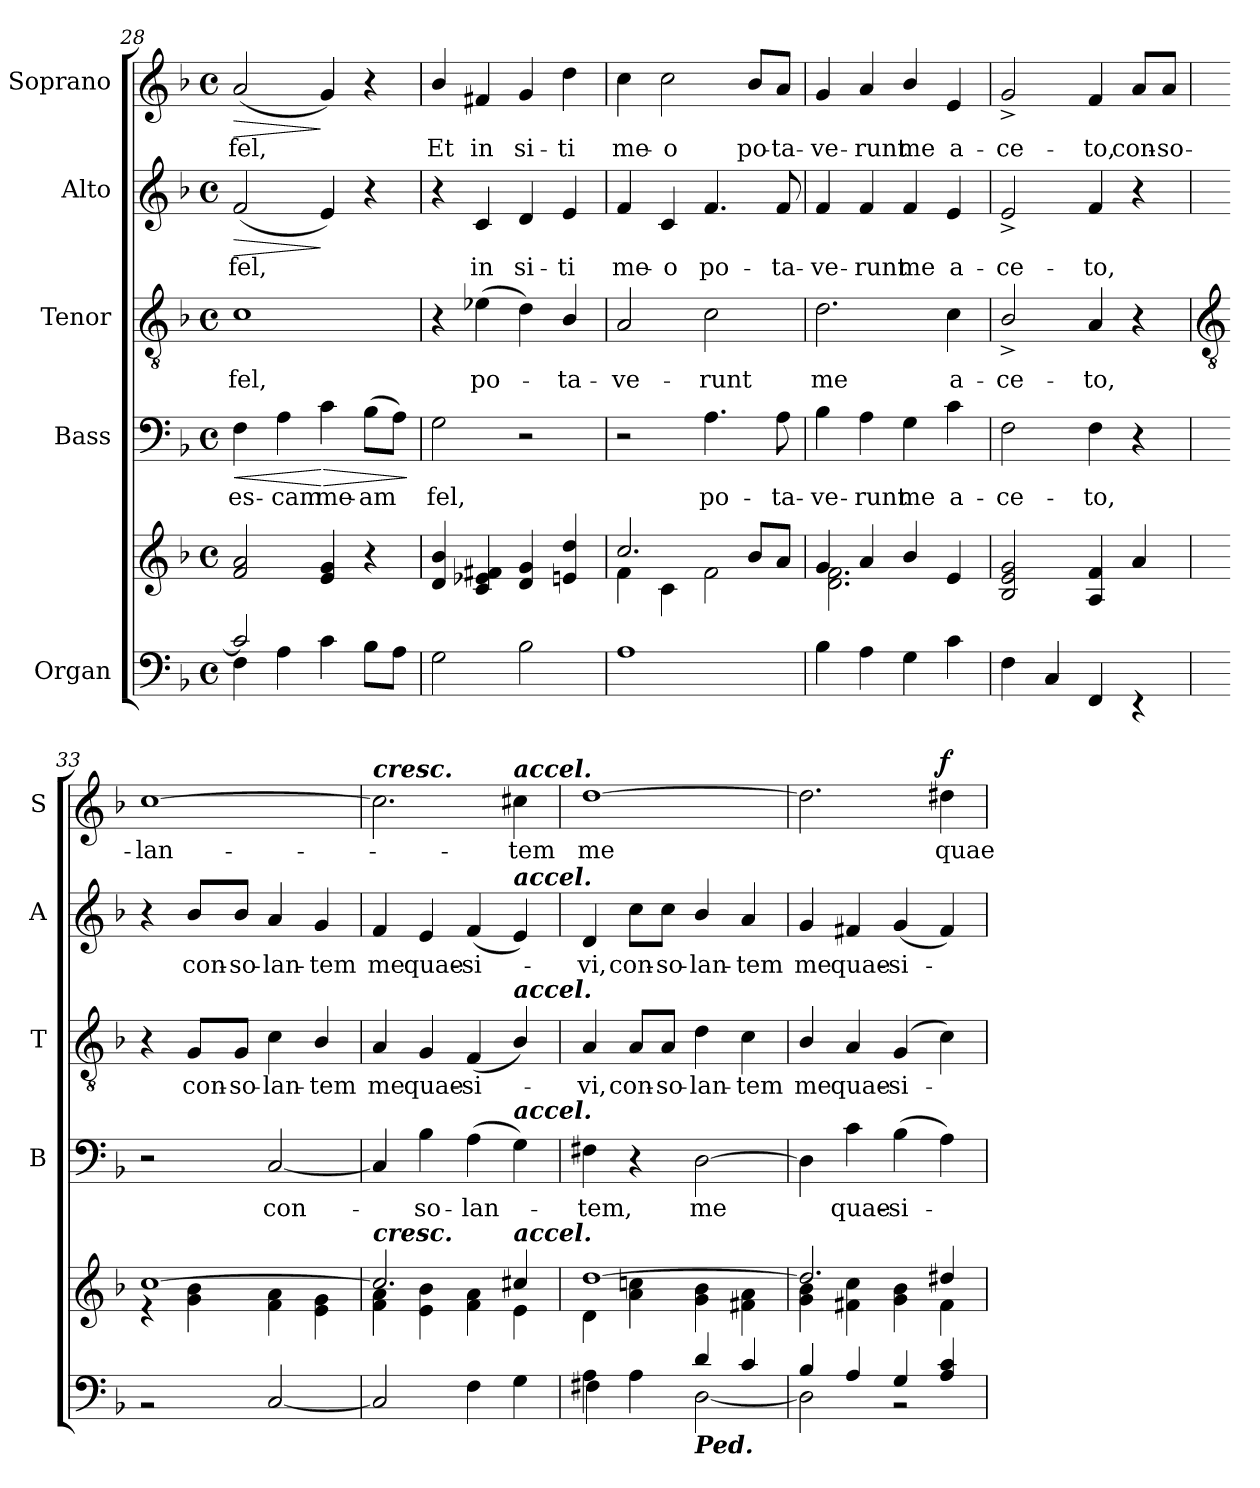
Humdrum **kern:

**kern	**kern	**kern	**text	**dynam	**kern	**text	**kern	**text	**dynam	**kern	**text	**dynam
*part5	*part5	*part4	*part4	*part4	*part3	*part3	*part2	*part2	*part2	*part1	*part1	*part1
*staff6	*staff5	*staff4	*staff4	*staff4	*staff3	*staff3	*staff2	*staff2	*staff2	*staff1	*staff1	*staff1
*I"Organ	*	*I"Bass	*	*	*I"Tenor	*	*I"Alto	*	*	*I"Soprano	*	*
*	*	*I'B	*	*	*I'T	*	*I'A	*	*	*I'S	*	*
*clefF4	*clefG2	*clefF4	*	*	*clefGv2	*	*clefG2	*	*	*clefG2	*	*
*k[b-]	*k[b-]	*k[b-]	*	*	*k[b-]	*	*k[b-]	*	*	*k[b-]	*	*
*F:	*F:	*F:	*	*	*F:	*	*F:	*	*	*F:	*	*
*M4/4	*M4/4	*M4/4	*	*	*M4/4	*	*M4/4	*	*	*M4/4	*	*
*met(c)	*met(c)	*met(c)	*	*	*met(c)	*	*met(c)	*	*	*met(c)	*	*
=28	=28	=28	=28	=28	=28	=28	=28	=28	=28	=28	=28	=28
*^	*^	*	*	*	*	*	*	*	*	*	*	*
!	!	!	!	!	!LO:LY:b	!LO:HP:b	!	!LO:LY:b	!	!LO:LY:b	!LO:HP:b	!	!LO:LY:b	!LO:HP:b
2c/]	4F\	2f/ 2a/	1ryy	4F	es-	<	1c	fel,	(<2f	fel,	>	(<2a	fel,	>
!	!	!	!	!	!LO:LY:b	!	!	!	!	!	!	!	!	!
.	4A\	.	.	4A	-cam	.	.	.	.	.	.	.	.	.
!	!	!	!	!	!LO:LY:b	!LO:HP:n=1:b	!	!	!	!	!	!	!	!
2ryy	4c\	4e/ 4g/	.	4c	me-	[ >	.	.	4e)	.	]	4g)	.	]
!	!	!	!	!	!LO:LY:b	!	!	!	!	!	!	!	!	!
.	8B-\L	4r	.	(>8B-L	-am	.	.	.	4r	.	.	4r	.	.
.	8A\J	.	.	8AJ)	.	.	.	.	.	.	.	.	.	.
*v	*v	*	*	*	*	*	*	*	*	*	*	*	*	*
*	*v	*v	*	*	*	*	*	*	*	*	*	*	*
.	.	.	.	]	.	.	.	.	.	.	.	.
=29	=29	=29	=29	=29	=29	=29	=29	=29	=29	=29	=29	=29
*^	*^	*	*	*	*	*	*	*	*	*	*	*
!	!	!	!	!	!LO:LY:b	!	!	!	!	!	!	!	!LO:LY:b	!
1ryy	2G\	4d/ 4b-/	1ryy	2G	fel,	.	4r	.	4r	.	.	4b-/	Et	.
!	!	!	!	!	!	!	!	!LO:LY:b	!	!LO:LY:b	!	!	!LO:LY:b	!
.	.	4c/ 4e-X/ 4f#X/	.	.	.	.	(>4e-X	po-	4c	in	.	4f#X	in	.
!	!	!	!	!	!	!	!	!	!	!LO:LY:b	!	!	!LO:LY:b	!
.	2B-\	4d/ 4g/	.	2r	.	.	4d)	.	4d	si-	.	4g	si-	.
!	!	!	!	!	!	!	!	!LO:LY:b	!	!LO:LY:b	!	!	!LO:LY:b	!
.	.	4en/ 4dd/	.	.	.	.	4B-/	ta-	4e	-ti	.	4dd	-ti	.
=30	=30	=30	=30	=30	=30	=30	=30	=30	=30	=30	=30	=30	=30	=30
!	!	!	!	!	!	!	!	!LO:LY:b	!	!LO:LY:b	!	!	!LO:LY:b	!
1ryy	1A\	2.cc/	4f\	2r	.	.	2A	-ve-	4f	me-	.	4cc	me-	.
!	!	!	!	!	!	!	!	!	!	!LO:LY:b	!	!	!LO:LY:b	!
.	.	.	4c\	.	.	.	.	.	4c	-o	.	2cc	-o	.
!	!	!	!	!	!LO:LY:b	!	!	!LO:LY:b	!	!LO:LY:b	!	!	!	!
.	.	.	2f\	4.A	po-	.	2c	-runt	4.f	po-	.	.	.	.
!	!	!	!	!	!	!	!	!	!	!	!	!	!LO:LY:b	!
.	.	8b-/L	.	.	.	.	.	.	.	.	.	8b-/L	po-	.
!	!	!	!	!	!LO:LY:b	!	!	!	!	!LO:LY:b	!	!	!LO:LY:b	!
.	.	8a/J	.	8A	-ta-	.	.	.	8f	-ta-	.	8a/J	-ta-	.
=31	=31	=31	=31	=31	=31	=31	=31	=31	=31	=31	=31	=31	=31	=31
!	!	!	!	!	!LO:LY:b	!	!	!LO:LY:b	!	!LO:LY:b	!	!	!LO:LY:b	!
1ryy	4B-\	4g/	2.d\ 2.f\	4B-	-ve-	.	2.d	me	4f	-ve-	.	4g	-ve-	.
!	!	!	!	!	!LO:LY:b	!	!	!	!	!LO:LY:b	!	!	!LO:LY:b	!
.	4A\	4a/	.	4A	-runt	.	.	.	4f	-runt	.	4a	-runt	.
!	!	!	!	!	!LO:LY:b	!	!	!	!	!LO:LY:b	!	!	!LO:LY:b	!
.	4G\	4b-/	.	4G	me	.	.	.	4f	me	.	4b-/	me	.
!	!	!	!	!	!LO:LY:b	!	!	!LO:LY:b	!	!LO:LY:b	!	!	!LO:LY:b	!
.	4c\	4e/	4ryy	4c	a-	.	4c	a-	4e	a-	.	4e	a-	.
=32	=32	=32	=32	=32	=32	=32	=32	=32	=32	=32	=32	=32	=32	=32
!	!	!	!	!	!LO:LY:b	!	!	!LO:LY:b	!	!LO:LY:b	!	!	!LO:LY:b	!
1ryy	4F\	2B-/ 2e/ 2g/	1ryy	2F	-ce-	.	2B-^/	-ce-	2e^	-ce-	.	2g^	-ce-	.
.	4C/	.	.	.	.	.	.	.	.	.	.	.	.	.
!	!	!	!	!	!LO:LY:b	!	!	!LO:LY:b	!	!LO:LY:b	!	!	!LO:LY:b	!
.	4FF/	4A/ 4f/	.	4F	-to,	.	4A	-to,	4f	-to,	.	4f	-to,	.
!	!	!	!	!	!	!	!	!	!	!	!	!	!LO:LY:b	!
.	4r	4a/	.	4r	.	.	4r	.	4r	.	.	8a/L	con-	.
!	!	!	!	!	!	!	!	!	!	!	!	!	!LO:LY:b	!
.	.	.	.	.	.	.	.	.	.	.	.	8a/J	-so-	.
!!LO:LB:g=z
=33	=33	=33	=33	=33	=33	=33	=33	=33	=33	=33	=33	=33	=33	=33
*	*	*	*	*	*	*	*clefGv2	*	*	*	*	*	*	*
!	!	!	!	!	!	!	!	!	!	!	!	!	!LO:LY:b	!
1ryy	2r	[1cc/	4r	2r	.	.	4r	.	4r	.	.	[1cc	-lan-	.
!	!	!	!	!	!	!	!	!LO:LY:b	!	!LO:LY:b	!	!	!	!
.	.	.	4g\ 4b-\	.	.	.	8G/L	con-	8b-/L	con-	.	.	.	.
!	!	!	!	!	!	!	!	!LO:LY:b	!	!LO:LY:b	!	!	!	!
.	.	.	.	.	.	.	8G/J	-so-	8b-/J	-so-	.	.	.	.
!	!	!	!	!	!LO:LY:b	!	!	!LO:LY:b	!	!LO:LY:b	!	!	!	!
.	[2C/	.	4f\ 4a\	[2C	con-	.	4c	-lan-	4a	-lan-	.	.	.	.
!	!	!	!	!	!	!	!	!LO:LY:b	!	!LO:LY:b	!	!	!	!
.	.	.	4e\ 4g\	.	.	.	4B-/	-tem	4g	-tem	.	.	.	.
=34	=34	=34	=34	=34	=34	=34	=34	=34	=34	=34	=34	=34	=34	=34
!	!	!	!	!	!	!	!	!	!	!	!	!LO:TX:a:Bi:t=cresc.	!	!
!	!	!LO:TX:a:Bi:t=cresc.	!	!	!	!	!	!	!	!	!	!	!	!
!	!	!	!	!	!	!	!	!LO:LY:b	!	!LO:LY:b	!	!	!	!
1ryy	2C/]	2.cc/]	4f\ 4a\	4C]	.	.	4A	me	4f	me	.	2.cc]	.	.
!	!	!	!	!	!LO:LY:b	!	!	!LO:LY:b	!	!LO:LY:b	!	!	!	!
.	.	.	4e\ 4b-\	4B-	so-	.	4G	quae-	4e	quae-	.	.	.	.
!	!	!	!	!	!LO:LY:b	!	!	!LO:LY:b	!	!LO:LY:b	!	!	!	!
.	4F\	.	4f\ 4a\	(>4A	-lan-	.	(<4F	-si-	(<4f	-si-	.	.	.	.
!	!	!	!	!	!	!	!	!	!	!	!	!LO:TX:a:Bi:t=accel.	!	!
!	!	!	!	!	!	!	!	!	!LO:TX:a:Bi:t=accel.	!	!	!	!	!
!	!	!	!	!	!	!	!LO:TX:a:Bi:t=accel.	!	!	!	!	!	!	!
!	!	!	!	!LO:TX:a:Bi:t=accel.	!	!	!	!	!	!	!	!	!	!
!	!	!LO:TX:a:Bi:t=accel.	!	!	!	!	!	!	!	!	!	!	!	!
!	!	!	!	!	!	!	!	!	!	!	!	!	!LO:LY:b	!
.	4G\	4cc#X/	4e\	4G)	.	.	4B-/)	.	4e)	.	.	4cc#X	tem	.
=35	=35	=35	=35	=35	=35	=35	=35	=35	=35	=35	=35	=35	=35	=35
!	!	!	!	!	!LO:LY:b	!	!	!LO:LY:b	!	!LO:LY:b	!	!	!LO:LY:b	!
4A\	4F#X\	[1dd/	4d\	4F#X	tem,	.	4A	vi,	4d	vi,	.	[1dd	me	.
!	!	!	!	!	!	!	!	!LO:LY:b	!	!LO:LY:b	!	!	!	!
4A\	4ryy	.	4a\ 4ccn\	4r	.	.	8A/L	con-	8cc\L	con-	.	.	.	.
!	!	!	!	!	!	!	!	!LO:LY:b	!	!LO:LY:b	!	!	!	!
.	.	.	.	.	.	.	8A/J	-so-	8cc\J	-so-	.	.	.	.
!LO:TX:b:Bi:t=Ped.	!	!	!	!	!	!	!	!	!	!	!	!	!	!
!	!	!	!	!	!LO:LY:b	!	!	!LO:LY:b	!	!LO:LY:b	!	!	!	!
4d/	[2D\	.	4g\ 4b-\	[2D	me	.	4d	-lan-	4b-/	-lan-	.	.	.	.
!	!	!	!	!	!	!	!	!LO:LY:b	!	!LO:LY:b	!	!	!	!
4c/	.	.	4f#X\ 4a\	.	.	.	4c	-tem	4a	-tem	.	.	.	.
=36	=36	=36	=36	=36	=36	=36	=36	=36	=36	=36	=36	=36	=36	=36
!	!	!	!	!	!	!	!	!LO:LY:b	!	!LO:LY:b	!	!	!	!
4B-/	2D\]	2.dd/]	4g\ 4b-\	4D]	.	.	4B-/	me	4g	me	.	2.dd]	.	.
!	!	!	!	!	!LO:LY:b	!	!	!LO:LY:b	!	!LO:LY:b	!	!	!	!
4A/	.	.	4f#X\ 4cc\	4c	quae-	.	4A	quae-	4f#X	quae-	.	.	.	.
!	!	!	!	!	!LO:LY:b	!	!	!LO:LY:b	!	!LO:LY:b	!	!	!	!
4G/	2r	.	4g\ 4b-\	(>4B-	-si-	.	(<4G	-si-	(<4g	-si-	.	.	.	.
!	!	!	!	!	!	!	!	!	!	!	!	!	!LO:LY:b	!LO:DY:b
4A/ 4c/	.	4dd#X/	4f#\	4A)	.	.	4c)	.	4f#)	.	.	4dd#X	quae-	f
*v	*v	*	*	*	*	*	*	*	*	*	*	*	*	*
*	*v	*v	*	*	*	*	*	*	*	*	*	*	*
=	=	=	=	=	=	=	=	=	=	=	=	=
*-	*-	*-	*-	*-	*-	*-	*-	*-	*-	*-	*-	*-
